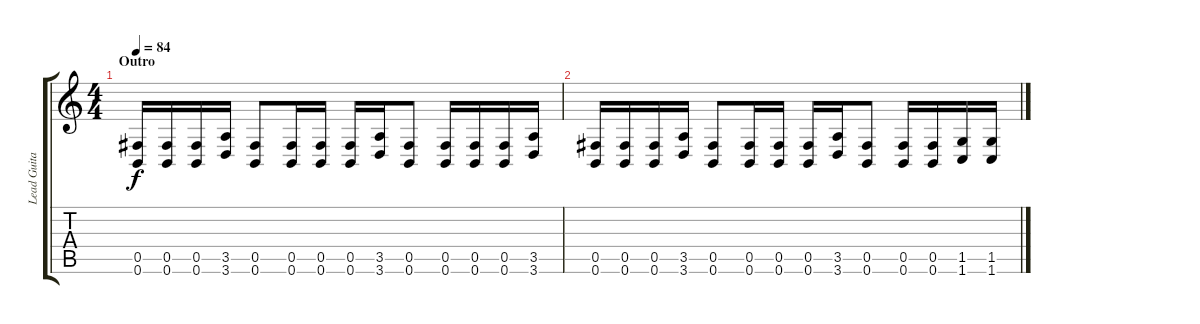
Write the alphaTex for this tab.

\track ("Lead Guitar" "Lead Guita") {instrument distortionguitar}
\staff {score tabs}
\tuning (Db4 Ab3 E3 B2 Gb2 B1) {hide}
\ts (4 4)
\section ("" "Outro")
\tempo 84
\clef g2
\ks c
(0.5 0.6).16{dy f} (0.5 0.6).16 (0.5 0.6).16 (3.5 3.6).16 (0.5 0.6).8 (0.5 0.6).16 (0.5 0.6).16 (0.5 0.6).16 (3.5 3.6).16 (0.5 0.6).8 (0.5 0.6).16 (0.5 0.6).16 (0.5 0.6).16 (3.5 3.6).16 |
(0.5 0.6).16 (0.5 0.6).16 (0.5 0.6).16 (3.5 3.6).16 (0.5 0.6).8 (0.5 0.6).16 (0.5 0.6).16 (0.5 0.6).16 (3.5 3.6).16 (0.5 0.6).8 (0.5 0.6).16 (0.5 0.6).16 (1.5 1.6).16 (1.5 1.6).16
